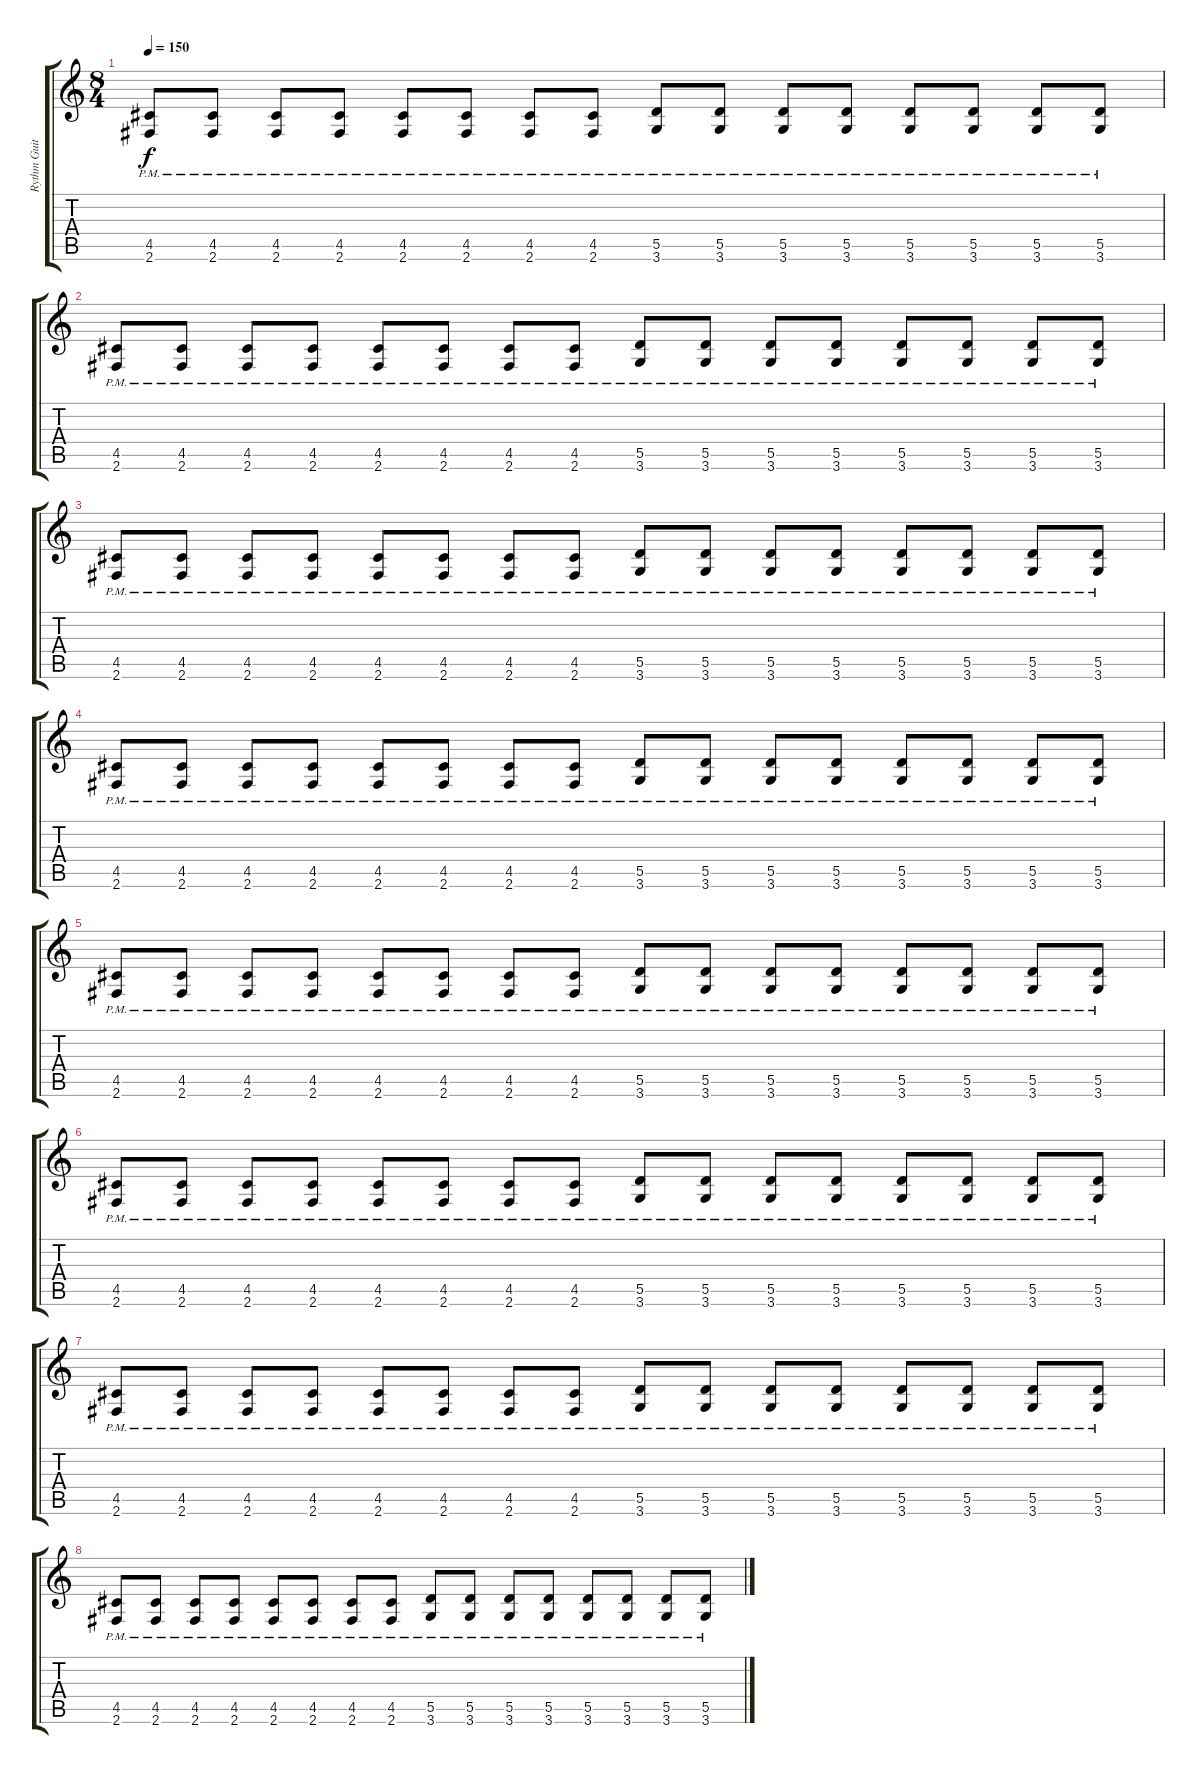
\track ("Rythm Guitar" "Rythm Guit") {instrument distortionguitar}
\staff {score tabs}
\tuning (E4 B3 G3 D3 A2 E2) {hide}
\ts (8 4)
\tempo 150
\clef g2
\ks c
(4.5{pm} 2.6{pm}).8{dy f} (4.5{pm} 2.6{pm}).8 (4.5{pm} 2.6{pm}).8 (4.5{pm} 2.6{pm}).8 (4.5{pm} 2.6{pm}).8 (4.5{pm} 2.6{pm}).8 (4.5{pm} 2.6{pm}).8 (4.5{pm} 2.6{pm}).8 (5.5{pm} 3.6{pm}).8 (5.5{pm} 3.6{pm}).8 (5.5{pm} 3.6{pm}).8 (5.5{pm} 3.6{pm}).8 (5.5{pm} 3.6{pm}).8 (5.5{pm} 3.6{pm}).8 (5.5{pm} 3.6{pm}).8 (5.5{pm} 3.6{pm}).8 |
(4.5{pm} 2.6{pm}).8 (4.5{pm} 2.6{pm}).8 (4.5{pm} 2.6{pm}).8 (4.5{pm} 2.6{pm}).8 (4.5{pm} 2.6{pm}).8 (4.5{pm} 2.6{pm}).8 (4.5{pm} 2.6{pm}).8 (4.5{pm} 2.6{pm}).8 (5.5{pm} 3.6{pm}).8 (5.5{pm} 3.6{pm}).8 (5.5{pm} 3.6{pm}).8 (5.5{pm} 3.6{pm}).8 (5.5{pm} 3.6{pm}).8 (5.5{pm} 3.6{pm}).8 (5.5{pm} 3.6{pm}).8 (5.5{pm} 3.6{pm}).8 |
(4.5{pm} 2.6{pm}).8 (4.5{pm} 2.6{pm}).8 (4.5{pm} 2.6{pm}).8 (4.5{pm} 2.6{pm}).8 (4.5{pm} 2.6{pm}).8 (4.5{pm} 2.6{pm}).8 (4.5{pm} 2.6{pm}).8 (4.5{pm} 2.6{pm}).8 (5.5{pm} 3.6{pm}).8 (5.5{pm} 3.6{pm}).8 (5.5{pm} 3.6{pm}).8 (5.5{pm} 3.6{pm}).8 (5.5{pm} 3.6{pm}).8 (5.5{pm} 3.6{pm}).8 (5.5{pm} 3.6{pm}).8 (5.5{pm} 3.6{pm}).8 |
(4.5{pm} 2.6{pm}).8{volume 14} (4.5{pm} 2.6{pm}).8 (4.5{pm} 2.6{pm}).8 (4.5{pm} 2.6{pm}).8 (4.5{pm} 2.6{pm}).8 (4.5{pm} 2.6{pm}).8 (4.5{pm} 2.6{pm}).8 (4.5{pm} 2.6{pm}).8 (5.5{pm} 3.6{pm}).8 (5.5{pm} 3.6{pm}).8 (5.5{pm} 3.6{pm}).8 (5.5{pm} 3.6{pm}).8 (5.5{pm} 3.6{pm}).8 (5.5{pm} 3.6{pm}).8 (5.5{pm} 3.6{pm}).8 (5.5{pm} 3.6{pm}).8 |
(4.5{pm} 2.6{pm}).8 (4.5{pm} 2.6{pm}).8 (4.5{pm} 2.6{pm}).8 (4.5{pm} 2.6{pm}).8 (4.5{pm} 2.6{pm}).8 (4.5{pm} 2.6{pm}).8 (4.5{pm} 2.6{pm}).8 (4.5{pm} 2.6{pm}).8 (5.5{pm} 3.6{pm}).8 (5.5{pm} 3.6{pm}).8 (5.5{pm} 3.6{pm}).8 (5.5{pm} 3.6{pm}).8 (5.5{pm} 3.6{pm}).8 (5.5{pm} 3.6{pm}).8 (5.5{pm} 3.6{pm}).8 (5.5{pm} 3.6{pm}).8 |
(4.5{pm} 2.6{pm}).8{volume 11} (4.5{pm} 2.6{pm}).8 (4.5{pm} 2.6{pm}).8 (4.5{pm} 2.6{pm}).8 (4.5{pm} 2.6{pm}).8 (4.5{pm} 2.6{pm}).8 (4.5{pm} 2.6{pm}).8 (4.5{pm} 2.6{pm}).8 (5.5{pm} 3.6{pm}).8 (5.5{pm} 3.6{pm}).8 (5.5{pm} 3.6{pm}).8 (5.5{pm} 3.6{pm}).8 (5.5{pm} 3.6{pm}).8 (5.5{pm} 3.6{pm}).8 (5.5{pm} 3.6{pm}).8 (5.5{pm} 3.6{pm}).8 |
(4.5{pm} 2.6{pm}).8 (4.5{pm} 2.6{pm}).8 (4.5{pm} 2.6{pm}).8 (4.5{pm} 2.6{pm}).8 (4.5{pm} 2.6{pm}).8 (4.5{pm} 2.6{pm}).8 (4.5{pm} 2.6{pm}).8 (4.5{pm} 2.6{pm}).8 (5.5{pm} 3.6{pm}).8 (5.5{pm} 3.6{pm}).8 (5.5{pm} 3.6{pm}).8 (5.5{pm} 3.6{pm}).8 (5.5{pm} 3.6{pm}).8 (5.5{pm} 3.6{pm}).8 (5.5{pm} 3.6{pm}).8 (5.5{pm} 3.6{pm}).8 |
(4.5{pm} 2.6{pm}).8{volume 9} (4.5{pm} 2.6{pm}).8 (4.5{pm} 2.6{pm}).8 (4.5{pm} 2.6{pm}).8 (4.5{pm} 2.6{pm}).8 (4.5{pm} 2.6{pm}).8 (4.5{pm} 2.6{pm}).8 (4.5{pm} 2.6{pm}).8 (5.5{pm} 3.6{pm}).8 (5.5{pm} 3.6{pm}).8 (5.5{pm} 3.6{pm}).8 (5.5{pm} 3.6{pm}).8 (5.5{pm} 3.6{pm}).8 (5.5{pm} 3.6{pm}).8 (5.5{pm} 3.6{pm}).8 (5.5{pm} 3.6{pm}).8
